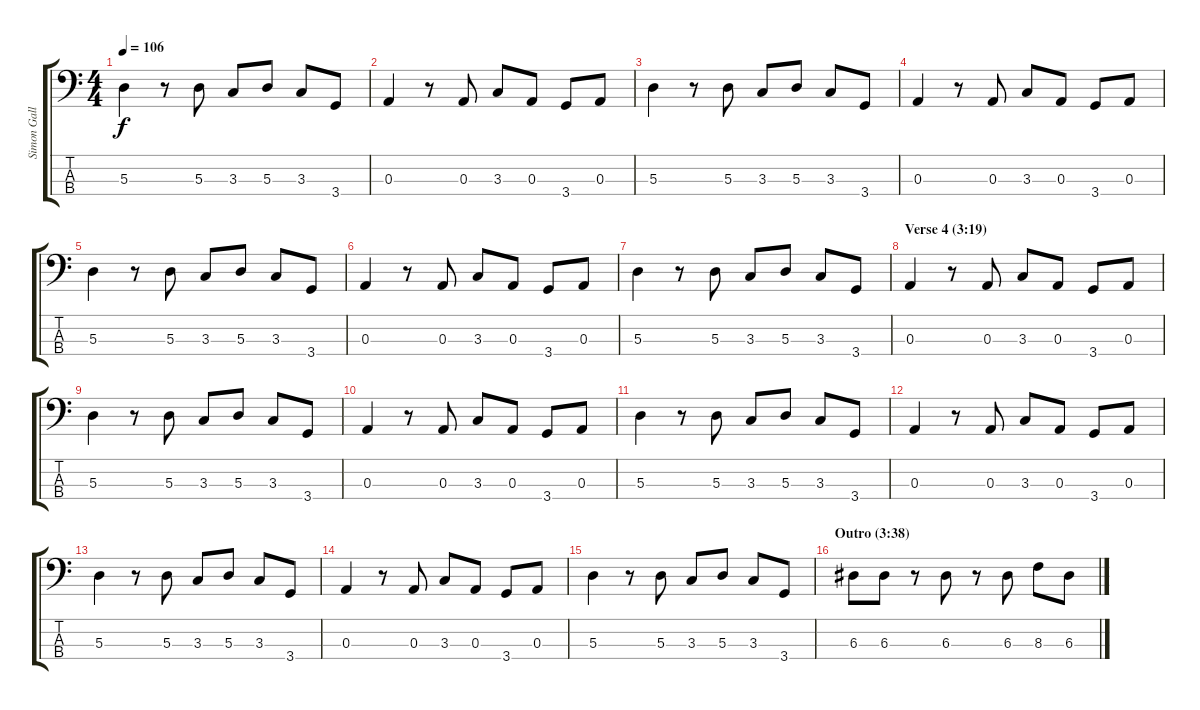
\track ("Simon Gallup (bass)" "Simon Gall") {instrument electricbasspick}
\staff {score tabs}
\tuning (G2 D2 A1 E1) {hide}
\ts (4 4)
\tempo 106
\clef f4
\ks c
5.3.4{dy f} r.8 5.3.8 3.3.8 5.3.8 3.3.8 3.4.8 |
0.3.4 r.8 0.3.8 3.3.8 0.3.8 3.4.8 0.3.8 |
5.3.4 r.8 5.3.8 3.3.8 5.3.8 3.3.8 3.4.8 |
0.3.4 r.8 0.3.8 3.3.8 0.3.8 3.4.8 0.3.8 |
5.3.4 r.8 5.3.8 3.3.8 5.3.8 3.3.8 3.4.8 |
0.3.4 r.8 0.3.8 3.3.8 0.3.8 3.4.8 0.3.8 |
5.3.4 r.8 5.3.8 3.3.8 5.3.8 3.3.8 3.4.8 |
\section ("" "Verse 4 (3:19)")
0.3.4 r.8 0.3.8 3.3.8 0.3.8 3.4.8 0.3.8 |
5.3.4 r.8 5.3.8 3.3.8 5.3.8 3.3.8 3.4.8 |
0.3.4 r.8 0.3.8 3.3.8 0.3.8 3.4.8 0.3.8 |
5.3.4 r.8 5.3.8 3.3.8 5.3.8 3.3.8 3.4.8 |
0.3.4 r.8 0.3.8 3.3.8 0.3.8 3.4.8 0.3.8 |
5.3.4 r.8 5.3.8 3.3.8 5.3.8 3.3.8 3.4.8 |
0.3.4 r.8 0.3.8 3.3.8 0.3.8 3.4.8 0.3.8 |
5.3.4 r.8 5.3.8 3.3.8 5.3.8 3.3.8 3.4.8 |
\section ("" "Outro (3:38)")
6.3.8 6.3.8 r.8 6.3.8 r.8 6.3.8 8.3.8 6.3.8
